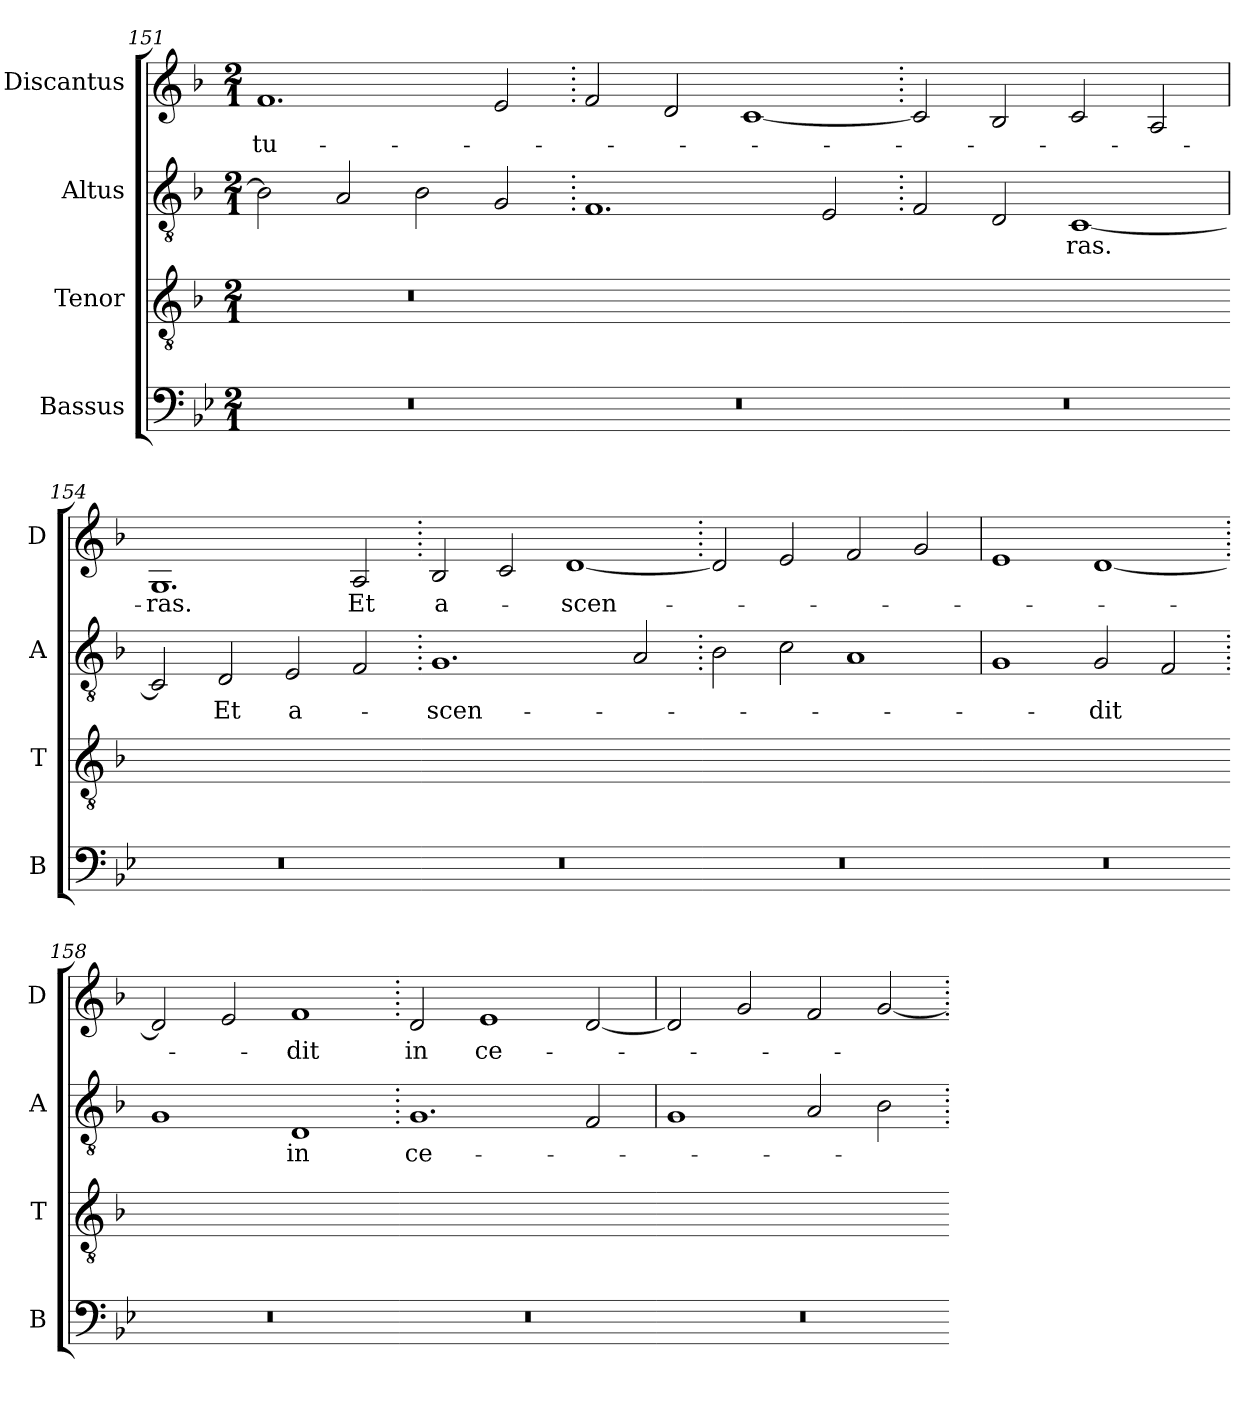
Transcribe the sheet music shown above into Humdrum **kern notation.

**kern	**kern	**kern	**text	**kern	**text
*part4	*part3	*part2	*part2	*part1	*part1
*staff4	*staff3	*staff2	*staff2	*staff1	*staff1
*I"Bassus	*I"Tenor	*I"Altus	*	*I"Discantus	*
*I'B	*I'T	*I'A	*	*I'D	*
*clefF4	*clefGv2	*clefGv2	*	*clefG2	*
*k[b-e-]	*k[b-]	*k[b-]	*	*k[b-]	*
*M2/1	*M2/1	*M2/1	*	*M2/1	*
=151	=151	=151	=151	=151	=151
!	!LO:N:vis=4	!	!	!	!
0r	0r	2B-]	.	1.f	-tu-
.	.	2A	.	.	.
.	.	2B-	.	.	.
.	.	2G	.	2e	.
=152.	=152-	=152.	=152.	=152.	=152.
!	!LO:N:vis=4	!	!	!	!
0r	0ryy	1.F	.	2f	.
.	.	.	.	2d	.
.	.	.	.	[1c	.
.	.	2E	.	.	.
=153.	=153-	=153.	=153.	=153.	=153.
!	!LO:N:vis=4	!	!	!	!
0r	0ryy	2F	.	2c]	.
.	.	2D	.	2B-	.
.	.	[1C	-ras.	2c	.
.	.	.	.	2A	.
=154	=154-	=154	=154	=154	=154
!	!LO:N:vis=4	!	!	!	!
0r	0ryy	2C]	.	1.G	-ras.
.	.	2D	Et	.	.
.	.	2E	a-	.	.
.	.	2F	.	2A	Et
=155.	=155-	=155.	=155.	=155.	=155.
!	!LO:N:vis=4	!	!	!	!
0r	0ryy	1.G	-scen-	2B-	a-
.	.	.	.	2c	.
.	.	.	.	[1d	-scen-
.	.	2A	.	.	.
=156.	=156-	=156.	=156.	=156.	=156.
!	!LO:N:vis=4	!	!	!	!
0r	0ryy	2B-	.	2d]	.
.	.	2c	.	2e	.
.	.	1A	.	2f	.
.	.	.	.	2g	.
=157	=157-	=157	=157	=157	=157
!	!LO:N:vis=4	!	!	!	!
0r	0ryy	1G	.	1e	.
.	.	2G	-dit	[1d	.
.	.	2F	.	.	.
=158.	=158-	=158.	=158.	=158.	=158.
!	!LO:N:vis=4	!	!	!	!
0r	0ryy	1G	.	2d]	.
.	.	.	.	2e	.
.	.	1D	in	1f	-dit
=159.	=159-	=159.	=159.	=159.	=159.
!	!LO:N:vis=4	!	!	!	!
0r	0ryy	1.G	ce-	2d	in
.	.	.	.	1e	ce-
.	.	2F	.	[2d	.
=160	=160-	=160	=160	=160	=160
!	!LO:N:vis=4	!	!	!	!
0r	0ryy	1G	.	2d]	.
.	.	.	.	2g	.
.	.	2A	.	2f	.
.	.	2B-	.	[2g	.
=.	=-	=.	=.	=.	=.
*-	*-	*-	*-	*-	*-
